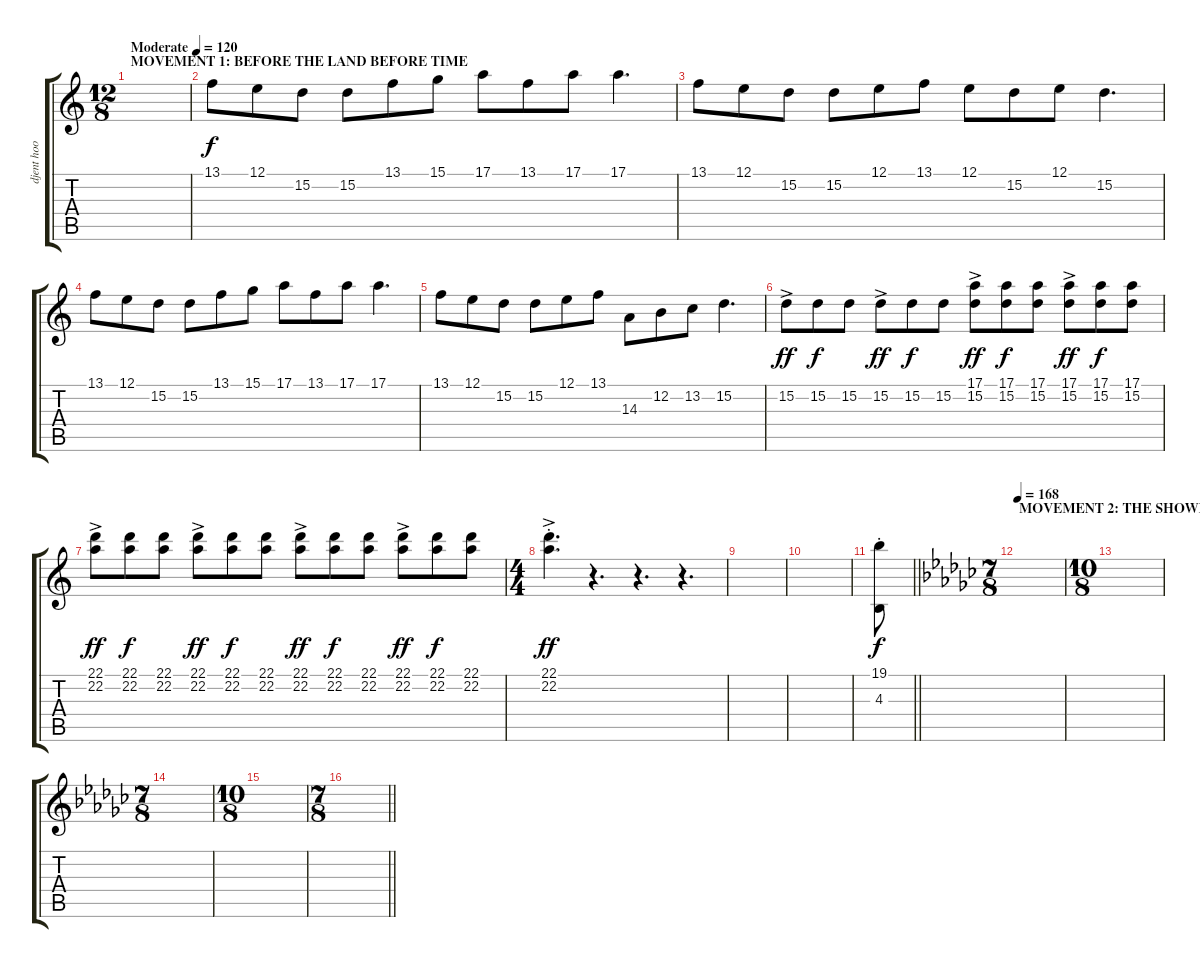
\track ("djent hoo" "djent hoo") {instrument stringensemble1}
\staff {score tabs}
\tuning (E4 B3 G3 D3 A2 E2) {hide}
\ts (12 8)
\section ("" "MOVEMENT 1: BEFORE THE LAND BEFORE TIME")
\tempo (120 "Moderate")
\clef g2
\ks c
|
13.1.8 12.1.8 15.2.8 15.2.8 13.1.8 15.1.8 17.1.8 13.1.8 17.1.8 17.1.4{d} |
13.1.8 12.1.8 15.2.8 15.2.8 12.1.8 13.1.8 12.1.8 15.2.8 12.1.8 15.2.4{d} |
13.1.8 12.1.8 15.2.8 15.2.8 13.1.8 15.1.8 17.1.8 13.1.8 17.1.8 17.1.4{d} |
13.1.8 12.1.8 15.2.8 15.2.8 12.1.8 13.1.8 14.3.8 12.2.8 13.2.8 15.2.4{d} |
15.2{ac}.8{dy ff} 15.2.8{dy f} 15.2.8 15.2{ac}.8{dy ff} 15.2.8{dy f} 15.2.8 (17.1{ac} 15.2{ac}).8{dy ff} (17.1 15.2).8{dy f} (17.1 15.2).8 (17.1{ac} 15.2{ac}).8{dy ff} (17.1 15.2).8{dy f} (17.1 15.2).8 |
(22.1{ac} 22.2{ac}).8{dy ff} (22.1 22.2).8{dy f} (22.1 22.2).8 (22.1{ac} 22.2{ac}).8{dy ff} (22.1 22.2).8{dy f} (22.1 22.2).8 (22.1{ac} 22.2{ac}).8{dy ff} (22.1 22.2).8{dy f} (22.1 22.2).8 (22.1{ac} 22.2{ac}).8{dy ff} (22.1 22.2).8{dy f} (22.1 22.2).8 |
\ts (4 4)
(22.1{ac st} 22.2{ac st}).4{d dy ff} r.4{d} r.4{d} r.4{d} |
|
|
\barLineRight lightlight
(19.1{st} 4.3{st}).8{dy f} |
\ts (7 8)
\section ("" "MOVEMENT 2: THE SHOWER OVERFLOWS WITH MY TEARS")
\tempo 130
\tempo 168
\ks gb
|
\ts (10 8)
|
\ts (7 8)
|
\ts (10 8)
|
\ts (7 8)
\barLineRight lightlight
